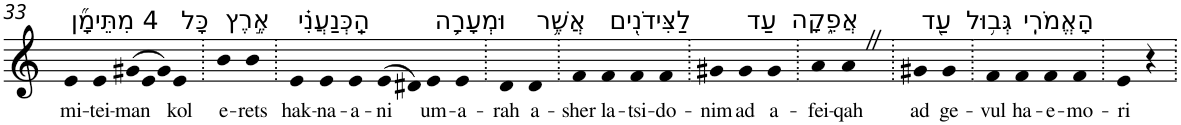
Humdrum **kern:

**kern	**text
*part1	*part1
*staff1	*staff1
*I"Piano	*
*I'Pno	*
!!LO:PB:g=z
*clefG2	*
*k[]	*
=33	=33
!LO:TX:a:t=4 מִתֵּימָ֞ן	!
!	!LO:LY:b
4e	mi-
!	!LO:LY:b
4e	-tei-
*Xtuplet	*
!	!LO:LY:b
(>12g#X	-man
12e	.
12g#)	.
!LO:TX:a:t=כָּל	!
!	!LO:LY:b
4e	kol
=34.	=34.
!LO:TX:a:t=אֶ֣רֶץ	!
!	!LO:LY:b
4b	e-
!	!LO:LY:b
4b	-rets
=35.	=35.
!LO:TX:a:t=הַֽכְּנַעֲנִ֗י	!
!	!LO:LY:b
4e	hak-
!	!LO:LY:b
4e	-na-
!	!LO:LY:b
4e	-a-
!	!LO:LY:b
(>8e	-ni
8d#X)	.
!LO:TX:a:t=וּמְעָרָ֛ה	!
!	!LO:LY:b
4e	um-
!	!LO:LY:b
4e	-a-
=36.	=36.
!	!LO:LY:b
4d	-rah
!LO:TX:a:t=אֲשֶׁ֥ר	!
!	!LO:LY:b
4d	a-
=37.	=37.
!	!LO:LY:b
4f	-sher
!LO:TX:a:t=לַצִּידֹנִ֖ים	!
!	!LO:LY:b
4f	la-
!	!LO:LY:b
4f	-tsi-
!	!LO:LY:b
4f	-do-
=38.	=38.
!	!LO:LY:b
4g#X	-nim
!LO:TX:a:t=עַד	!
!	!LO:LY:b
4g#	ad
!LO:TX:a:t=אֲפֵ֑קָה	!
!	!LO:LY:b
4g#	a-
=39.	=39.
!	!LO:LY:b
4a	-fei-
!	!LO:LY:b
4aZ	-qah
=40.	=40.
!LO:TX:a:t=עַ֖ד	!
!	!LO:LY:b
4g#X	ad
!LO:TX:a:t=גְּב֥וּל	!
!	!LO:LY:b
4g#	ge-
=41.	=41.
!	!LO:LY:b
4f	-vul
!LO:TX:a:t=הָאֱמֹרִֽי	!
!	!LO:LY:b
4f	ha-
!	!LO:LY:b
4f	-e-
!	!LO:LY:b
4f	-mo-
=42.	=42.
!	!LO:LY:b
4e	-ri
4r	.
=.	=.
*-	*-
